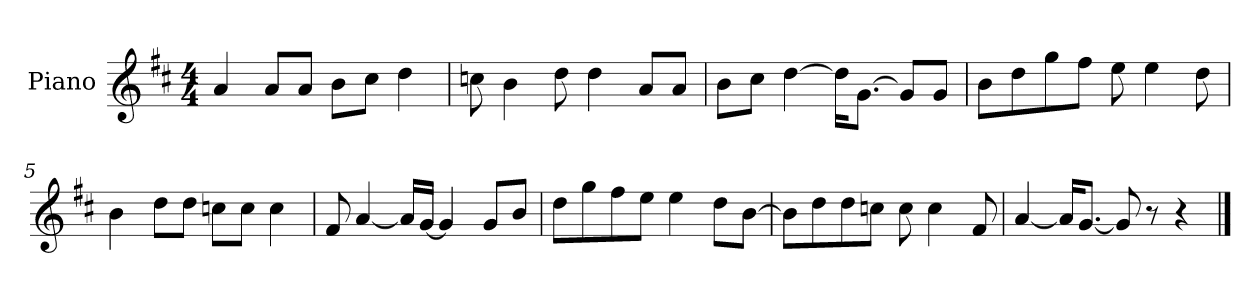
**kern
*part1
*staff1
*I"Piano
*I'P-no
*clefG2
*k[f#c#]
*M4/4
*MM90
=1
4a/
8a/L
8a/J
8b\L
8cc#\J
4dd\
=2
8ccn\
4b\
8dd\
4dd\
8a/L
8a/J
=3
8b\L
8cc#\J
[4dd\
16dd\KL]
[8.g\J
8g/L]
8g/J
=4
8b\L
8dd\
8gg\
8ff#\J
8ee\
4ee\
8dd\
=5
4b\
8dd\L
8dd\J
8ccn\L
8cc\J
4cc\
!!LO:LB:g=z
=6
8f#/
[4a/
16a/LL]
[16g/JJ
4g/]
8g/L
8b/J
=7
8dd\L
8gg\
8ff#\
8ee\J
4ee\
8dd\L
[8b\J
=8
8b\L]
8dd\
8dd\
8ccn\J
8cc\
4cc\
8f#/
=9
[4a/
16a/KL]
[8.g/J
8g/]
8r
4r
==
*-
